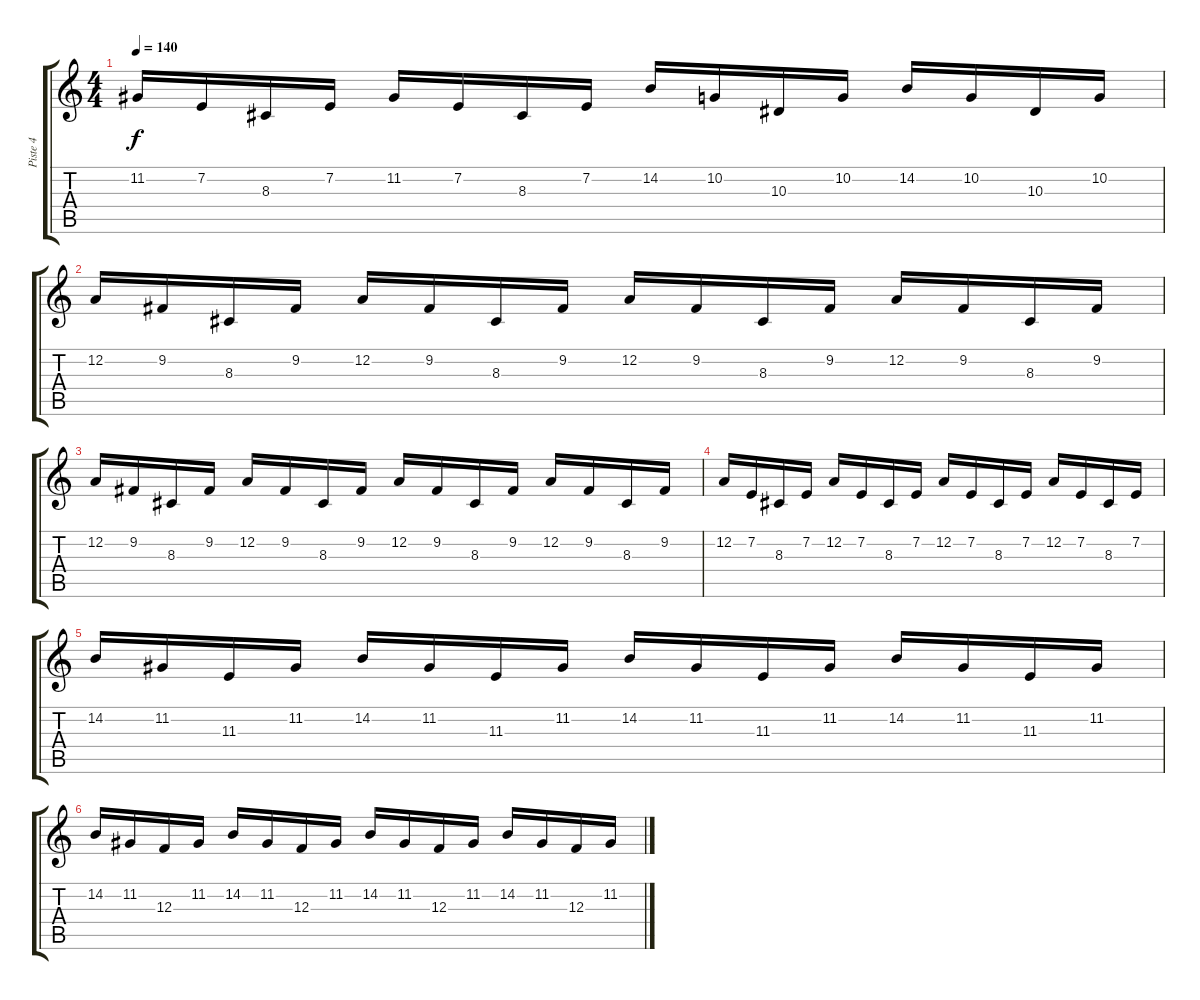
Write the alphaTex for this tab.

\track ("Piste 4" "Piste 4") {instrument lead1square}
\staff {score tabs}
\tuning (D4 A3 F3 C3 G2 D2) {hide}
\ts (4 4)
\tempo 140
\clef g2
\ks c
11.2.16{dy f} 7.2.16 8.3.16 7.2.16 11.2.16 7.2.16 8.3.16 7.2.16 14.2.16 10.2.16 10.3.16 10.2.16 14.2.16 10.2.16 10.3.16 10.2.16 |
12.2.16 9.2.16 8.3.16 9.2.16 12.2.16 9.2.16 8.3.16 9.2.16 12.2.16 9.2.16 8.3.16 9.2.16 12.2.16 9.2.16 8.3.16 9.2.16 |
12.2.16 9.2.16 8.3.16 9.2.16 12.2.16 9.2.16 8.3.16 9.2.16 12.2.16 9.2.16 8.3.16 9.2.16 12.2.16 9.2.16 8.3.16 9.2.16 |
12.2.16 7.2.16 8.3.16 7.2.16 12.2.16 7.2.16 8.3.16 7.2.16 12.2.16 7.2.16 8.3.16 7.2.16 12.2.16 7.2.16 8.3.16 7.2.16 |
14.2.16 11.2.16 11.3.16 11.2.16 14.2.16 11.2.16 11.3.16 11.2.16 14.2.16 11.2.16 11.3.16 11.2.16 14.2.16 11.2.16 11.3.16 11.2.16 |
14.2.16 11.2.16 12.3.16 11.2.16 14.2.16 11.2.16 12.3.16 11.2.16 14.2.16 11.2.16 12.3.16 11.2.16 14.2.16 11.2.16 12.3.16 11.2.16
